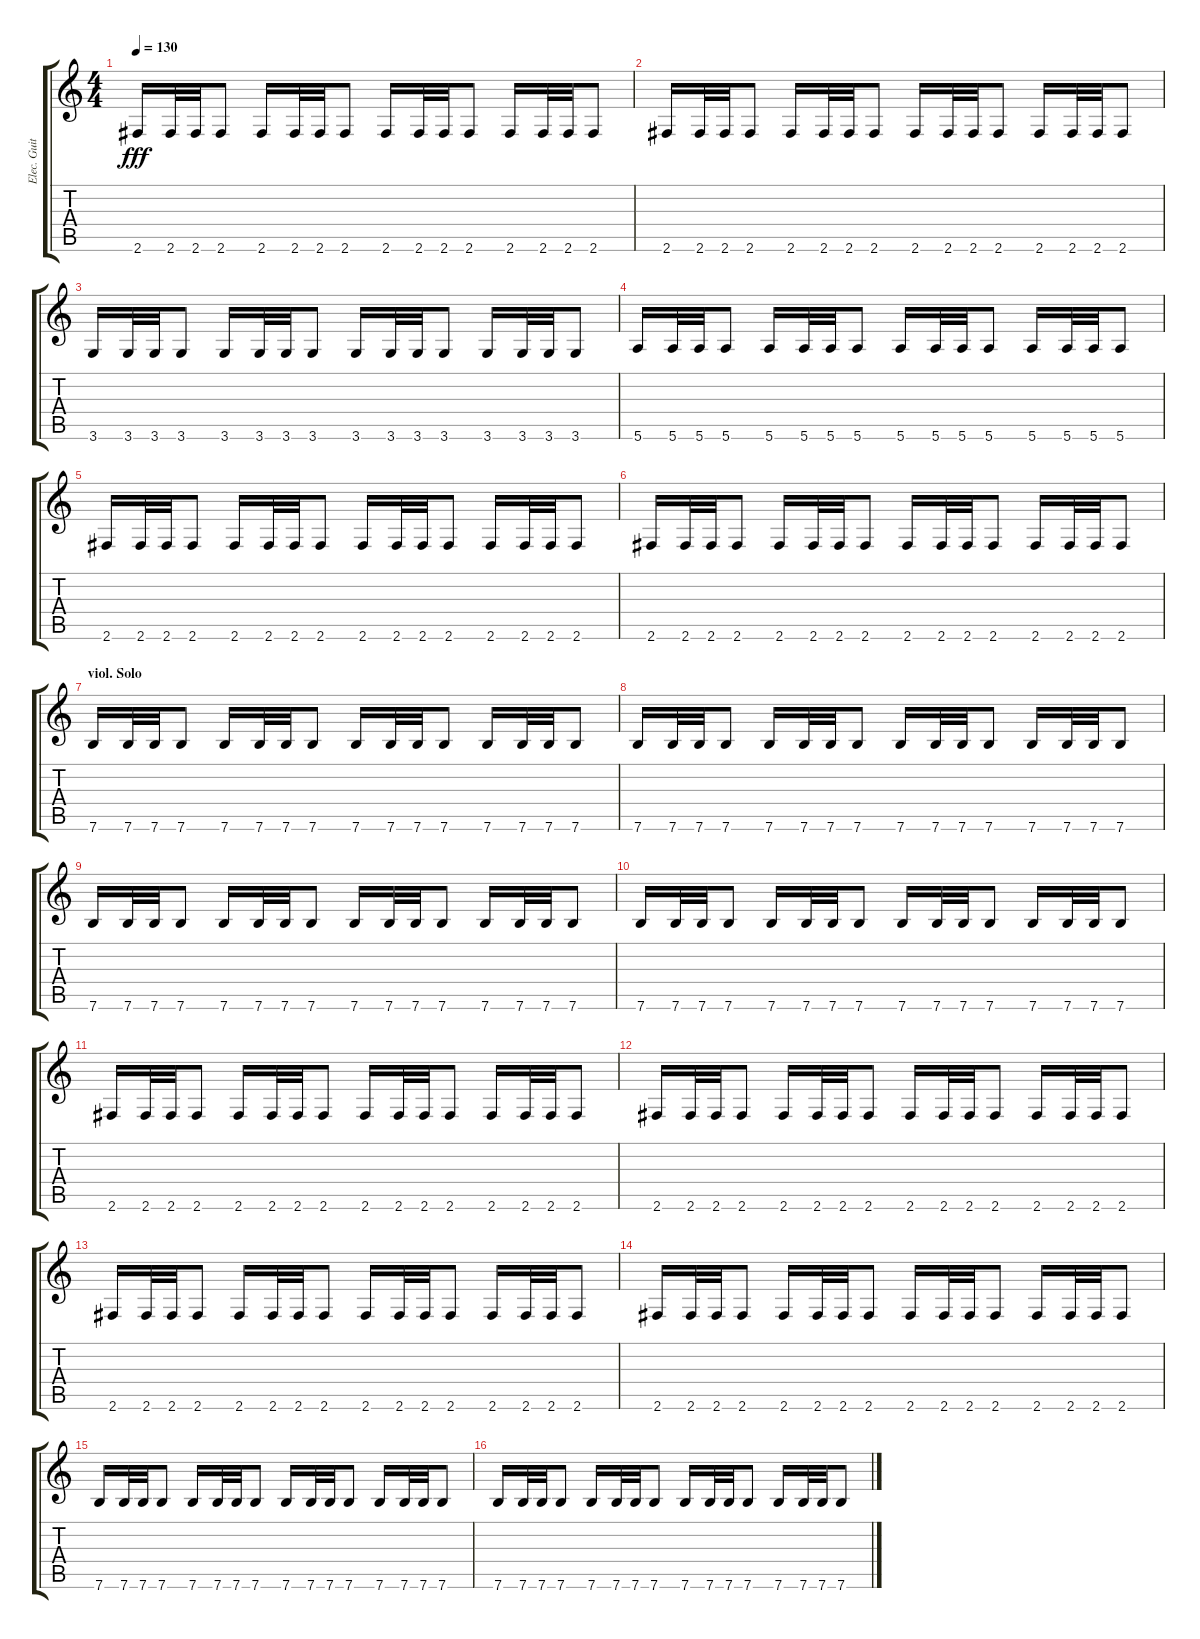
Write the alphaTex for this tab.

\track ("Elec. Guit. 2" "Elec. Guit") {instrument overdrivenguitar}
\staff {score tabs}
\tuning (E4 B3 G3 D3 A2 E2) {hide}
\ts (4 4)
\tempo 130
\clef g2
\ks c
2.6.16{dy fff} 2.6.32 2.6.32 2.6.8 2.6.16 2.6.32 2.6.32 2.6.8 2.6.16 2.6.32 2.6.32 2.6.8 2.6.16 2.6.32 2.6.32 2.6.8 |
2.6.16 2.6.32 2.6.32 2.6.8 2.6.16 2.6.32 2.6.32 2.6.8 2.6.16 2.6.32 2.6.32 2.6.8 2.6.16 2.6.32 2.6.32 2.6.8 |
3.6.16 3.6.32 3.6.32 3.6.8 3.6.16 3.6.32 3.6.32 3.6.8 3.6.16 3.6.32 3.6.32 3.6.8 3.6.16 3.6.32 3.6.32 3.6.8 |
5.6.16 5.6.32 5.6.32 5.6.8 5.6.16 5.6.32 5.6.32 5.6.8 5.6.16 5.6.32 5.6.32 5.6.8 5.6.16 5.6.32 5.6.32 5.6.8 |
2.6.16 2.6.32 2.6.32 2.6.8 2.6.16 2.6.32 2.6.32 2.6.8 2.6.16 2.6.32 2.6.32 2.6.8 2.6.16 2.6.32 2.6.32 2.6.8 |
2.6.16 2.6.32 2.6.32 2.6.8 2.6.16 2.6.32 2.6.32 2.6.8 2.6.16 2.6.32 2.6.32 2.6.8 2.6.16 2.6.32 2.6.32 2.6.8 |
\section ("" "viol. Solo")
7.6.16 7.6.32 7.6.32 7.6.8 7.6.16 7.6.32 7.6.32 7.6.8 7.6.16 7.6.32 7.6.32 7.6.8 7.6.16 7.6.32 7.6.32 7.6.8 |
7.6.16 7.6.32 7.6.32 7.6.8 7.6.16 7.6.32 7.6.32 7.6.8 7.6.16 7.6.32 7.6.32 7.6.8 7.6.16 7.6.32 7.6.32 7.6.8 |
7.6.16 7.6.32 7.6.32 7.6.8 7.6.16 7.6.32 7.6.32 7.6.8 7.6.16 7.6.32 7.6.32 7.6.8 7.6.16 7.6.32 7.6.32 7.6.8 |
7.6.16 7.6.32 7.6.32 7.6.8 7.6.16 7.6.32 7.6.32 7.6.8 7.6.16 7.6.32 7.6.32 7.6.8 7.6.16 7.6.32 7.6.32 7.6.8 |
2.6.16 2.6.32 2.6.32 2.6.8 2.6.16 2.6.32 2.6.32 2.6.8 2.6.16 2.6.32 2.6.32 2.6.8 2.6.16 2.6.32 2.6.32 2.6.8 |
2.6.16 2.6.32 2.6.32 2.6.8 2.6.16 2.6.32 2.6.32 2.6.8 2.6.16 2.6.32 2.6.32 2.6.8 2.6.16 2.6.32 2.6.32 2.6.8 |
2.6.16 2.6.32 2.6.32 2.6.8 2.6.16 2.6.32 2.6.32 2.6.8 2.6.16 2.6.32 2.6.32 2.6.8 2.6.16 2.6.32 2.6.32 2.6.8 |
2.6.16 2.6.32 2.6.32 2.6.8 2.6.16 2.6.32 2.6.32 2.6.8 2.6.16 2.6.32 2.6.32 2.6.8 2.6.16 2.6.32 2.6.32 2.6.8 |
7.6.16 7.6.32 7.6.32 7.6.8 7.6.16 7.6.32 7.6.32 7.6.8 7.6.16 7.6.32 7.6.32 7.6.8 7.6.16 7.6.32 7.6.32 7.6.8 |
7.6.16 7.6.32 7.6.32 7.6.8 7.6.16 7.6.32 7.6.32 7.6.8 7.6.16 7.6.32 7.6.32 7.6.8 7.6.16 7.6.32 7.6.32 7.6.8
